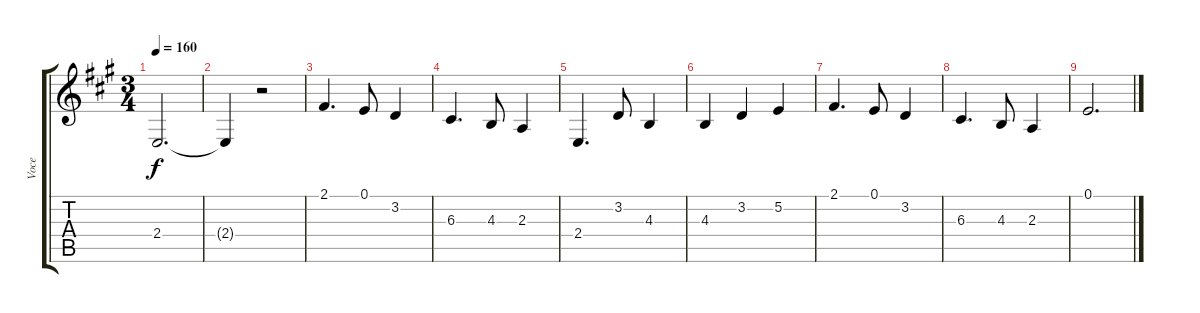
\track ("Voce" "Voce") {instrument cello}
\staff {score tabs}
\tuning (E4 B3 G3 D3 A2 E2) {hide}
\ts (3 4)
\tempo 160
\clef g2
\ks a
2.4.2{d dy f} |
2.4{t}.4 r.2 |
2.1.4{d} 0.1.8 3.2.4 |
6.3.4{d} 4.3.8 2.3.4 |
2.4.4{d} 3.2.8 4.3.4 |
4.3.4 3.2.4 5.2.4 |
2.1.4{d} 0.1.8 3.2.4 |
6.3.4{d} 4.3.8 2.3.4 |
0.1.2{d}
